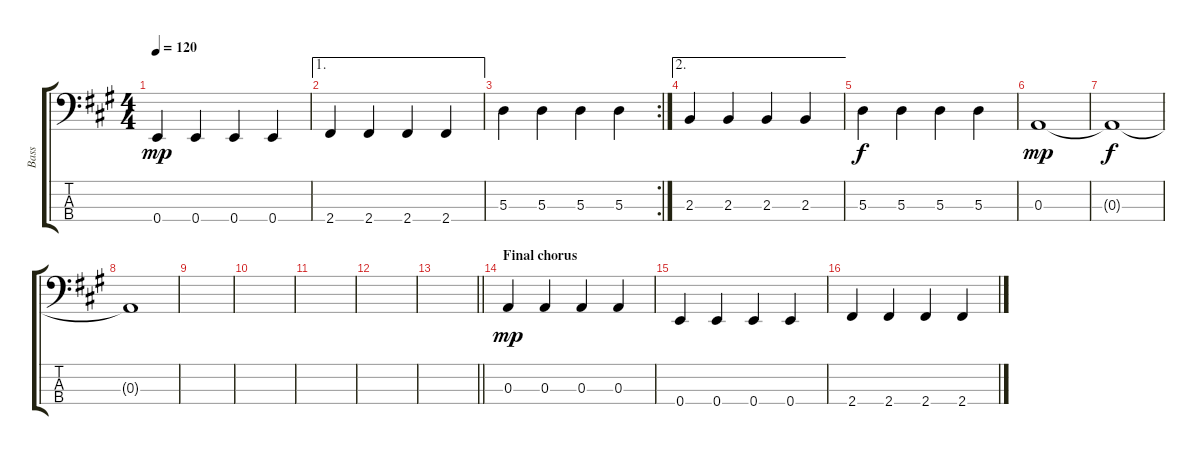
\track ("Bass" "Bass") {instrument electricbassfinger}
\staff {score tabs}
\tuning (G2 D2 A1 E1) {hide}
\ts (4 4)
\tempo 120
\clef f4
\ks a
0.4.4{dy mp} 0.4.4 0.4.4 0.4.4 |
\ae 1
2.4.4 2.4.4 2.4.4 2.4.4 |
\rc 2
5.3.4 5.3.4 5.3.4 5.3.4 |
\ae 2
2.3.4 2.3.4 2.3.4 2.3.4 |
5.3.4{dy f} 5.3.4 5.3.4 5.3.4 |
0.3.1{dy mp} |
0.3{t}.1{dy f} |
0.3{t}.1 |
|
|
|
|
\barLineRight lightlight
|
\section ("" "Final chorus")
0.3.4{dy mp} 0.3.4 0.3.4 0.3.4 |
0.4.4 0.4.4 0.4.4 0.4.4 |
2.4.4 2.4.4 2.4.4 2.4.4
